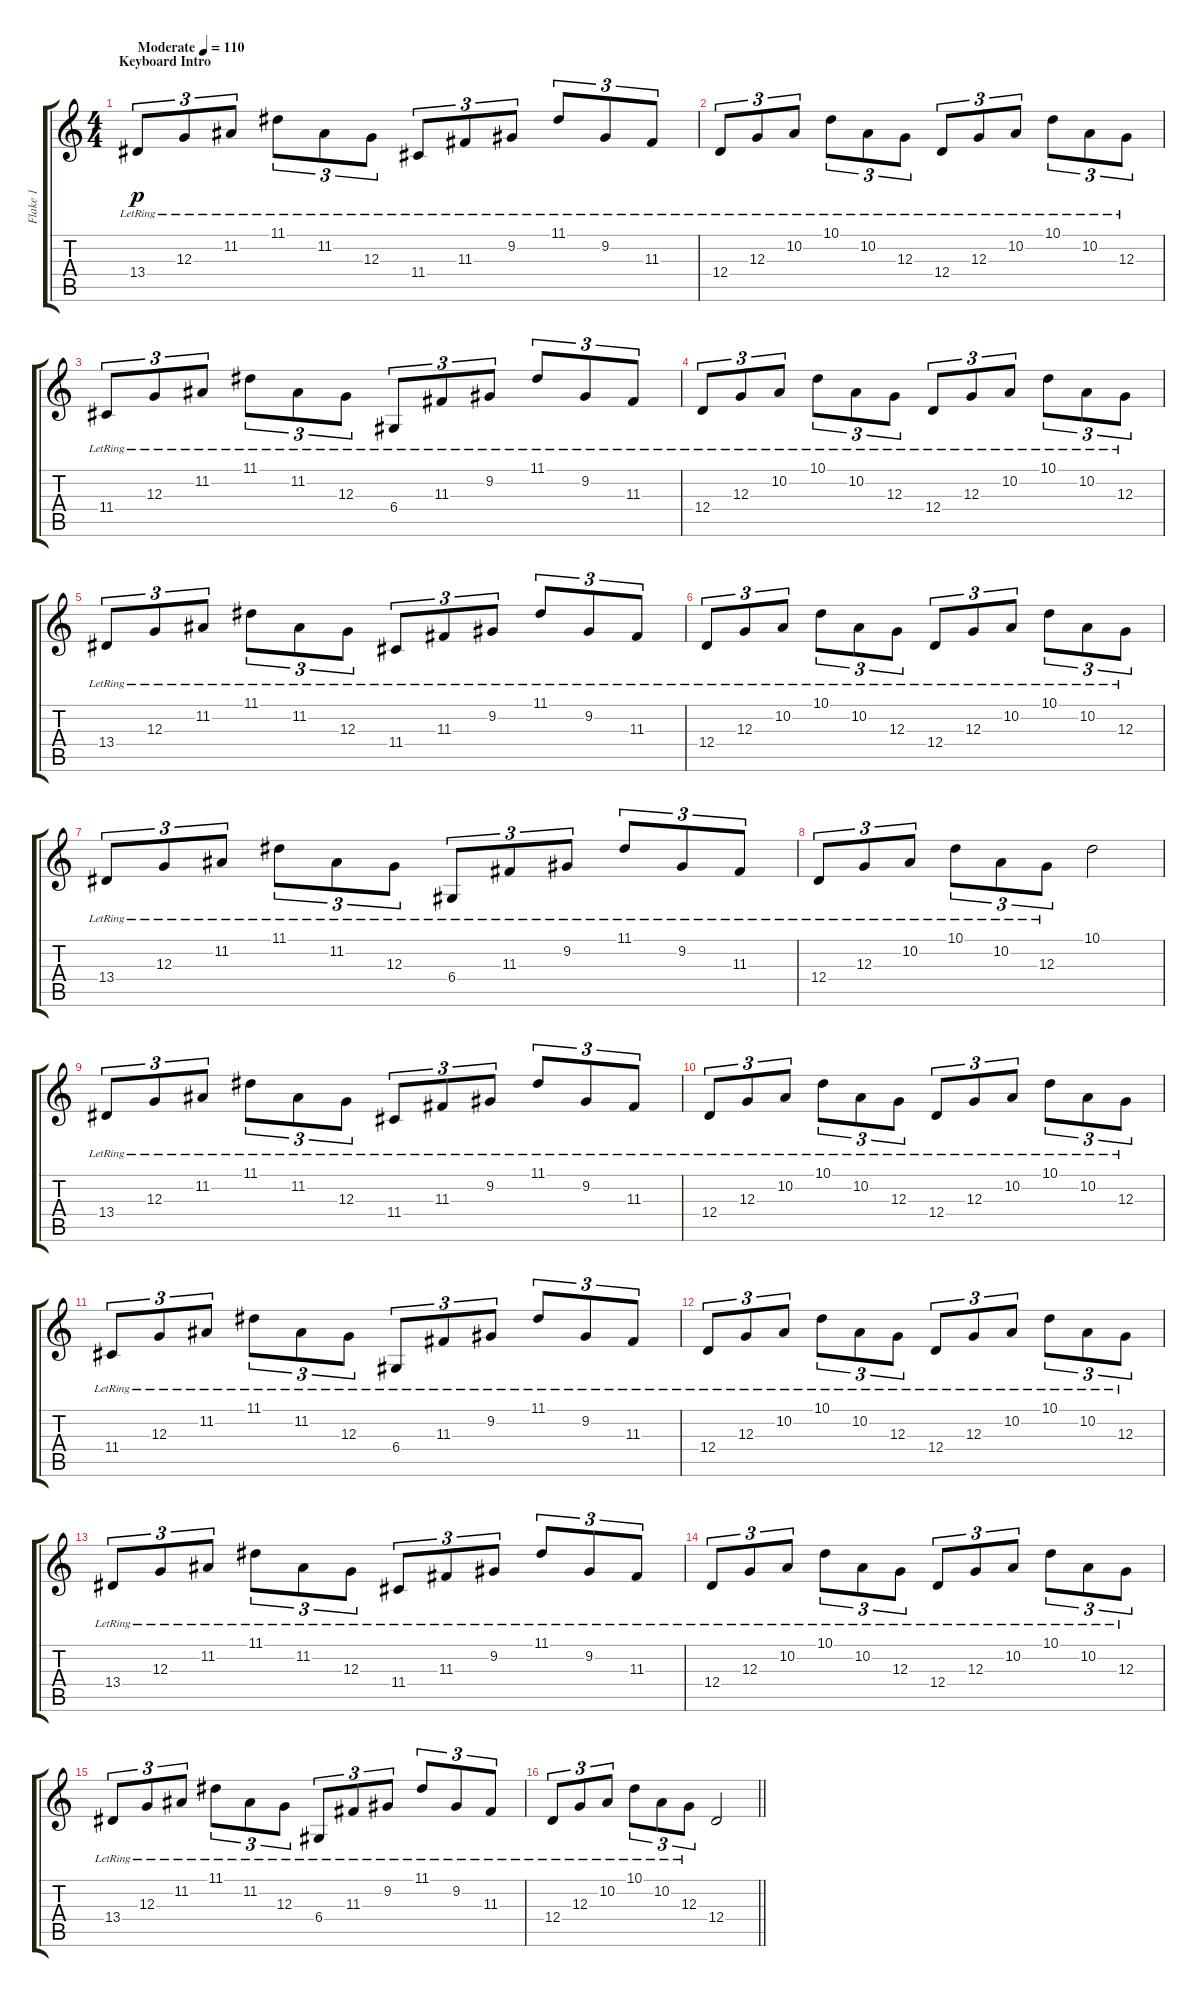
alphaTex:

\track ("Flake 1" "Flake 1") {instrument fx1rain}
\staff {score tabs}
\tuning (E4 B3 G3 D3 A2 D2) {hide}
\ts (4 4)
\section ("" "Keyboard Intro")
\tempo (110 "Moderate")
\clef g2
\ks c
13.4{lr}.8{tu (3 2) dy p instrument fx1rain} 12.3{lr}.8{tu (3 2)} 11.2{lr}.8{tu (3 2)} 11.1{lr}.8{tu (3 2)} 11.2{lr}.8{tu (3 2)} 12.3{lr}.8{tu (3 2)} 11.4{lr}.8{tu (3 2)} 11.3{lr}.8{tu (3 2)} 9.2{lr}.8{tu (3 2)} 11.1{lr}.8{tu (3 2)} 9.2{lr}.8{tu (3 2)} 11.3{lr}.8{tu (3 2)} |
12.4{lr}.8{tu (3 2)} 12.3{lr}.8{tu (3 2)} 10.2{lr}.8{tu (3 2)} 10.1{lr}.8{tu (3 2)} 10.2{lr}.8{tu (3 2)} 12.3{lr}.8{tu (3 2)} 12.4{lr}.8{tu (3 2)} 12.3{lr}.8{tu (3 2)} 10.2{lr}.8{tu (3 2)} 10.1{lr}.8{tu (3 2)} 10.2{lr}.8{tu (3 2)} 12.3{lr}.8{tu (3 2)} |
11.4{lr}.8{tu (3 2)} 12.3{lr}.8{tu (3 2)} 11.2{lr}.8{tu (3 2)} 11.1{lr}.8{tu (3 2)} 11.2{lr}.8{tu (3 2)} 12.3{lr}.8{tu (3 2)} 6.4{lr}.8{tu (3 2)} 11.3{lr}.8{tu (3 2)} 9.2{lr}.8{tu (3 2)} 11.1{lr}.8{tu (3 2)} 9.2{lr}.8{tu (3 2)} 11.3{lr}.8{tu (3 2)} |
12.4{lr}.8{tu (3 2)} 12.3{lr}.8{tu (3 2)} 10.2{lr}.8{tu (3 2)} 10.1{lr}.8{tu (3 2)} 10.2{lr}.8{tu (3 2)} 12.3{lr}.8{tu (3 2)} 12.4{lr}.8{tu (3 2)} 12.3{lr}.8{tu (3 2)} 10.2{lr}.8{tu (3 2)} 10.1{lr}.8{tu (3 2)} 10.2{lr}.8{tu (3 2)} 12.3{lr}.8{tu (3 2)} |
13.4{lr}.8{tu (3 2)} 12.3{lr}.8{tu (3 2)} 11.2{lr}.8{tu (3 2)} 11.1{lr}.8{tu (3 2)} 11.2{lr}.8{tu (3 2)} 12.3{lr}.8{tu (3 2)} 11.4{lr}.8{tu (3 2)} 11.3{lr}.8{tu (3 2)} 9.2{lr}.8{tu (3 2)} 11.1{lr}.8{tu (3 2)} 9.2{lr}.8{tu (3 2)} 11.3{lr}.8{tu (3 2)} |
12.4{lr}.8{tu (3 2)} 12.3{lr}.8{tu (3 2)} 10.2{lr}.8{tu (3 2)} 10.1{lr}.8{tu (3 2)} 10.2{lr}.8{tu (3 2)} 12.3{lr}.8{tu (3 2)} 12.4{lr}.8{tu (3 2)} 12.3{lr}.8{tu (3 2)} 10.2{lr}.8{tu (3 2)} 10.1{lr}.8{tu (3 2)} 10.2{lr}.8{tu (3 2)} 12.3{lr}.8{tu (3 2)} |
13.4{lr}.8{tu (3 2)} 12.3{lr}.8{tu (3 2)} 11.2{lr}.8{tu (3 2)} 11.1{lr}.8{tu (3 2)} 11.2{lr}.8{tu (3 2)} 12.3{lr}.8{tu (3 2)} 6.4{lr}.8{tu (3 2)} 11.3{lr}.8{tu (3 2)} 9.2{lr}.8{tu (3 2)} 11.1{lr}.8{tu (3 2)} 9.2{lr}.8{tu (3 2)} 11.3{lr}.8{tu (3 2)} |
12.4{lr}.8{tu (3 2)} 12.3{lr}.8{tu (3 2)} 10.2{lr}.8{tu (3 2)} 10.1{lr}.8{tu (3 2)} 10.2{lr}.8{tu (3 2)} 12.3{lr}.8{tu (3 2)} 10.1.2 |
13.4{lr}.8{tu (3 2)} 12.3{lr}.8{tu (3 2)} 11.2{lr}.8{tu (3 2)} 11.1{lr}.8{tu (3 2)} 11.2{lr}.8{tu (3 2)} 12.3{lr}.8{tu (3 2)} 11.4{lr}.8{tu (3 2)} 11.3{lr}.8{tu (3 2)} 9.2{lr}.8{tu (3 2)} 11.1{lr}.8{tu (3 2)} 9.2{lr}.8{tu (3 2)} 11.3{lr}.8{tu (3 2)} |
12.4{lr}.8{tu (3 2)} 12.3{lr}.8{tu (3 2)} 10.2{lr}.8{tu (3 2)} 10.1{lr}.8{tu (3 2)} 10.2{lr}.8{tu (3 2)} 12.3{lr}.8{tu (3 2)} 12.4{lr}.8{tu (3 2)} 12.3{lr}.8{tu (3 2)} 10.2{lr}.8{tu (3 2)} 10.1{lr}.8{tu (3 2)} 10.2{lr}.8{tu (3 2)} 12.3{lr}.8{tu (3 2)} |
11.4{lr}.8{tu (3 2)} 12.3{lr}.8{tu (3 2)} 11.2{lr}.8{tu (3 2)} 11.1{lr}.8{tu (3 2)} 11.2{lr}.8{tu (3 2)} 12.3{lr}.8{tu (3 2)} 6.4{lr}.8{tu (3 2)} 11.3{lr}.8{tu (3 2)} 9.2{lr}.8{tu (3 2)} 11.1{lr}.8{tu (3 2)} 9.2{lr}.8{tu (3 2)} 11.3{lr}.8{tu (3 2)} |
12.4{lr}.8{tu (3 2)} 12.3{lr}.8{tu (3 2)} 10.2{lr}.8{tu (3 2)} 10.1{lr}.8{tu (3 2)} 10.2{lr}.8{tu (3 2)} 12.3{lr}.8{tu (3 2)} 12.4{lr}.8{tu (3 2)} 12.3{lr}.8{tu (3 2)} 10.2{lr}.8{tu (3 2)} 10.1{lr}.8{tu (3 2)} 10.2{lr}.8{tu (3 2)} 12.3{lr}.8{tu (3 2)} |
13.4{lr}.8{tu (3 2)} 12.3{lr}.8{tu (3 2)} 11.2{lr}.8{tu (3 2)} 11.1{lr}.8{tu (3 2)} 11.2{lr}.8{tu (3 2)} 12.3{lr}.8{tu (3 2)} 11.4{lr}.8{tu (3 2)} 11.3{lr}.8{tu (3 2)} 9.2{lr}.8{tu (3 2)} 11.1{lr}.8{tu (3 2)} 9.2{lr}.8{tu (3 2)} 11.3{lr}.8{tu (3 2)} |
12.4{lr}.8{tu (3 2)} 12.3{lr}.8{tu (3 2)} 10.2{lr}.8{tu (3 2)} 10.1{lr}.8{tu (3 2)} 10.2{lr}.8{tu (3 2)} 12.3{lr}.8{tu (3 2)} 12.4{lr}.8{tu (3 2)} 12.3{lr}.8{tu (3 2)} 10.2{lr}.8{tu (3 2)} 10.1{lr}.8{tu (3 2)} 10.2{lr}.8{tu (3 2)} 12.3{lr}.8{tu (3 2)} |
13.4{lr}.8{tu (3 2)} 12.3{lr}.8{tu (3 2)} 11.2{lr}.8{tu (3 2)} 11.1{lr}.8{tu (3 2)} 11.2{lr}.8{tu (3 2)} 12.3{lr}.8{tu (3 2)} 6.4{lr}.8{tu (3 2)} 11.3{lr}.8{tu (3 2)} 9.2{lr}.8{tu (3 2)} 11.1{lr}.8{tu (3 2)} 9.2{lr}.8{tu (3 2)} 11.3{lr}.8{tu (3 2)} |
\barLineRight lightlight
12.4{lr}.8{tu (3 2)} 12.3{lr}.8{tu (3 2)} 10.2{lr}.8{tu (3 2)} 10.1{lr}.8{tu (3 2)} 10.2{lr}.8{tu (3 2)} 12.3{lr}.8{tu (3 2)} 12.4.2
